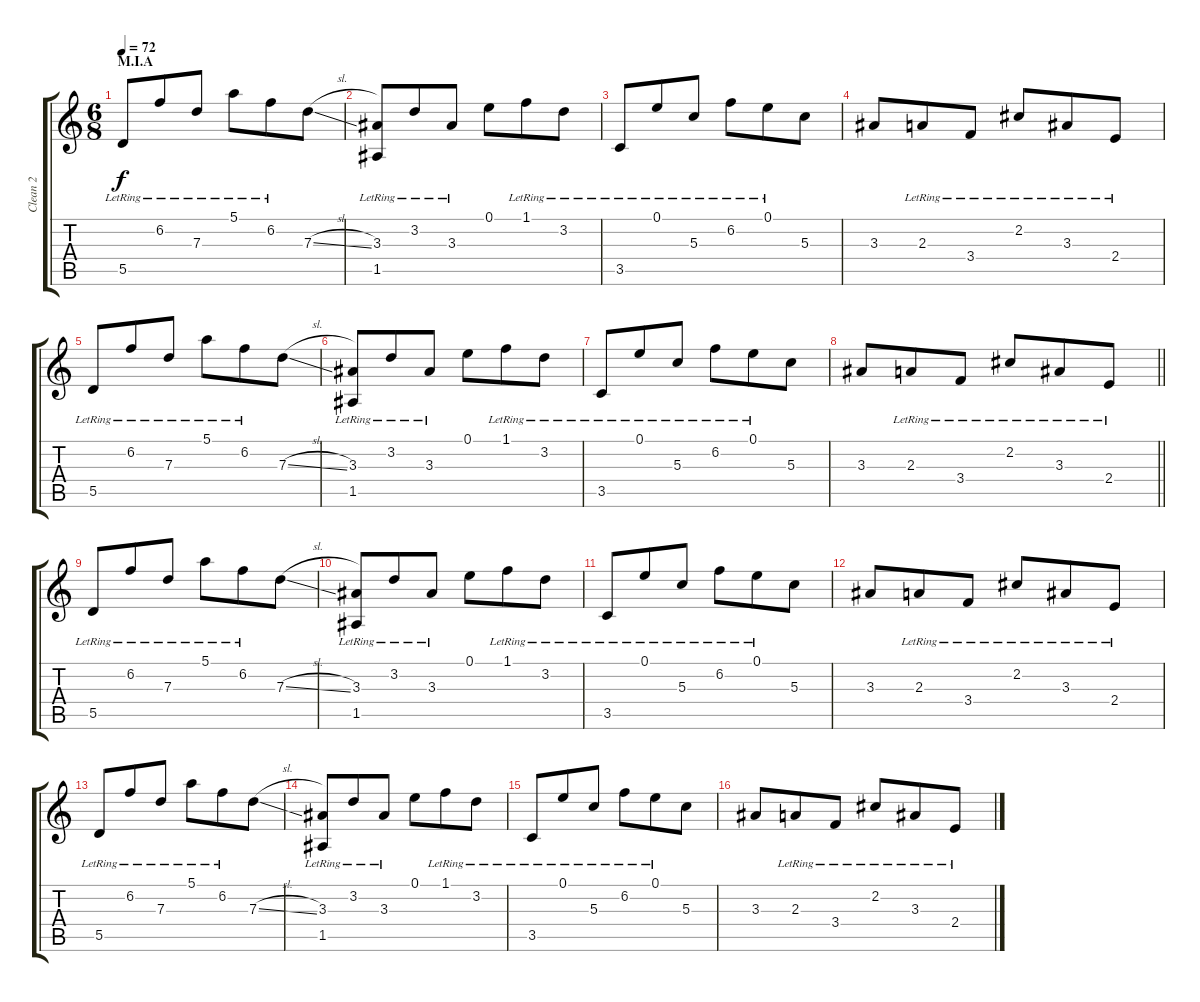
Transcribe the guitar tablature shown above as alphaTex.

\track ("Clean 2" "Clean 2") {instrument electricguitarclean}
\staff {score tabs}
\tuning (E4 B3 G3 D3 A2 D2) {hide}
\ts (6 8)
\section ("" "M.I.A")
\tempo 72
\clef g2
\ks c
5.5{lr}.8{dy f volume 14 balance 16 instrument electricguitarjazz} 6.2{lr}.8 7.3{lr}.8 5.1{lr}.8 6.2{lr}.8 7.3{sl}.8 |
(3.3{lr} 1.5{lr}).8 3.2{lr}.8 3.3{lr}.8 0.1.8 1.1{lr}.8 3.2{lr}.8 |
3.5{lr}.8 0.1{lr}.8 5.3{lr}.8 6.2{lr}.8 0.1{lr}.8 5.3.8 |
3.3.8 2.3{lr}.8 3.4{lr}.8 2.2{lr}.8 3.3{lr}.8 2.4{lr}.8 |
5.5{lr}.8 6.2{lr}.8 7.3{lr}.8 5.1{lr}.8 6.2{lr}.8 7.3{sl}.8 |
(3.3{lr} 1.5{lr}).8 3.2{lr}.8 3.3{lr}.8 0.1.8 1.1{lr}.8 3.2{lr}.8 |
3.5{lr}.8 0.1{lr}.8 5.3{lr}.8 6.2{lr}.8 0.1{lr}.8 5.3.8 |
\barLineRight lightlight
3.3.8 2.3{lr}.8 3.4{lr}.8 2.2{lr}.8 3.3{lr}.8 2.4{lr}.8 |
5.5{lr}.8 6.2{lr}.8 7.3{lr}.8 5.1{lr}.8 6.2{lr}.8 7.3{sl}.8 |
(3.3{lr} 1.5{lr}).8 3.2{lr}.8 3.3{lr}.8 0.1.8 1.1{lr}.8 3.2{lr}.8 |
3.5{lr}.8 0.1{lr}.8 5.3{lr}.8 6.2{lr}.8 0.1{lr}.8 5.3.8 |
3.3.8 2.3{lr}.8 3.4{lr}.8 2.2{lr}.8 3.3{lr}.8 2.4{lr}.8 |
5.5{lr}.8 6.2{lr}.8 7.3{lr}.8 5.1{lr}.8 6.2{lr}.8 7.3{sl}.8 |
(3.3{lr} 1.5{lr}).8 3.2{lr}.8 3.3{lr}.8 0.1.8 1.1{lr}.8 3.2{lr}.8 |
3.5{lr}.8 0.1{lr}.8 5.3{lr}.8 6.2{lr}.8 0.1{lr}.8 5.3.8 |
3.3.8 2.3{lr}.8 3.4{lr}.8 2.2{lr}.8 3.3{lr}.8 2.4{lr}.8
